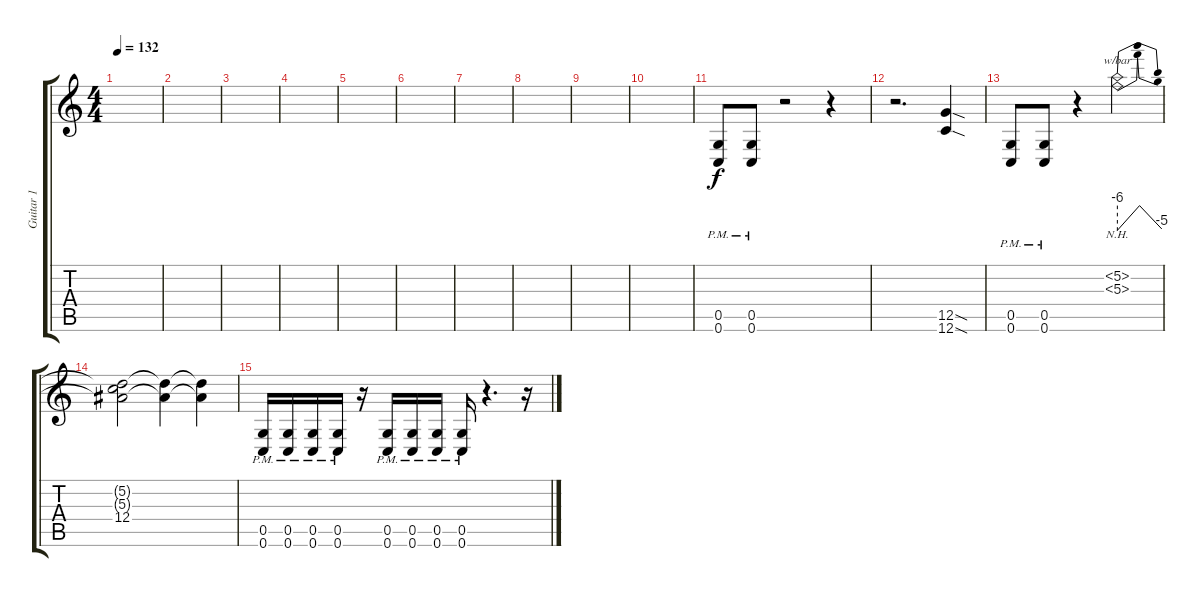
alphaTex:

\track ("Guitar 1" "Guitar 1") {instrument distortionguitar}
\staff {score tabs}
\tuning (D4 A3 F3 C3 G2 C2) {hide}
\ts (4 4)
\tempo 132
\clef g2
\ks c
|
|
|
|
|
|
|
|
|
|
(0.5{pm} 0.6{pm}).8 (0.5{pm} 0.6{pm}).8 r.2 r.4 |
r.2{d} (12.5{sod} 12.6{sod}).4 |
(0.5{pm} 0.6{pm}).8 (0.5{pm} 0.6{pm}).8 r.4 (5.2{nh} 5.3{nh}).2{tbe (dip default 0 -24 45 0 60 -20)} |
(5.2{t} 5.3{t} 12.4).2 (5.2{t} 5.3{t}).4 (5.2{t} 5.3{t}).4 |
(0.5{pm} 0.6{pm}).16 (0.5{pm} 0.6{pm}).16 (0.5{pm} 0.6{pm}).16 (0.5{pm} 0.6{pm}).16 r.16 (0.5{pm} 0.6{pm}).16 (0.5{pm} 0.6{pm}).16 (0.5{pm} 0.6{pm}).16 (0.5{pm} 0.6{pm}).16 r.4{d} r.16
